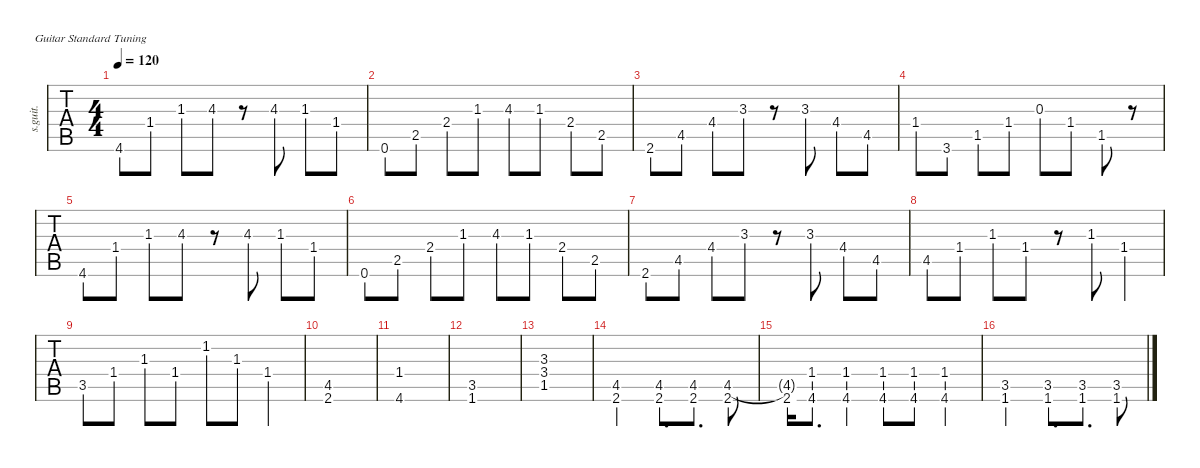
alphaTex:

\defaultSystemsLayout 4
\hideDynamics
\bracketExtendMode nobrackets
\otherSystemsTrackNameOrientation horizontal
\track ("Steel Guitar" "s.guit.") {instrument acousticguitarsteel}
\staff {tabs}
\tuning (E4 B3 G3 D3 A2 E2)
\ts (4 4)
\tempo 120
\clef f4
\ks c
4.6.8{dy mf} 1.4.8 1.3.8 4.3.8 r.8 4.3.8 1.3.8 1.4.8 |
0.6.8 2.5.8 2.4.8 1.3.8 4.3.8 1.3.8 2.4.8 2.5.8 |
2.6.8 4.5.8 4.4.8 3.3.8 r.8 3.3.8 4.4.8 4.5.8 |
1.4.8 3.6.8 1.5.8 1.4.8 0.3.8 1.4.8 1.5.8 r.8 |
4.6.8 1.4.8 1.3.8 4.3.8 r.8 4.3.8 1.3.8 1.4.8 |
0.6.8 2.5.8 2.4.8 1.3.8 4.3.8 1.3.8 2.4.8 2.5.8 |
2.6.8 4.5.8 4.4.8 3.3.8 r.8 3.3.8 4.4.8 4.5.8 |
4.5.8 1.4.8 1.3.8 1.4.8 r.8 1.3.8 1.4.4 |
3.5.8 1.4.8 1.3.8 1.4.8 1.2.8 1.3.8 1.4.4 |
(4.5 2.6).1 |
(1.4 4.6).1 |
(3.5 1.6).1 |
(3.4 1.5 3.3).1 |
(4.5 2.6).2 (4.5 2.6).8{d} (4.5 2.6).8{d} (4.5 2.6).8 |
(4.5{t} 2.6).16 (1.4 4.6).8{d} (1.4 4.6).4 (1.4 4.6).8 (1.4 4.6).8 (1.4 4.6).4 |
(3.5 1.6).2 (3.5 1.6).8{d} (3.5 1.6).8{d} (3.5 1.6).8
